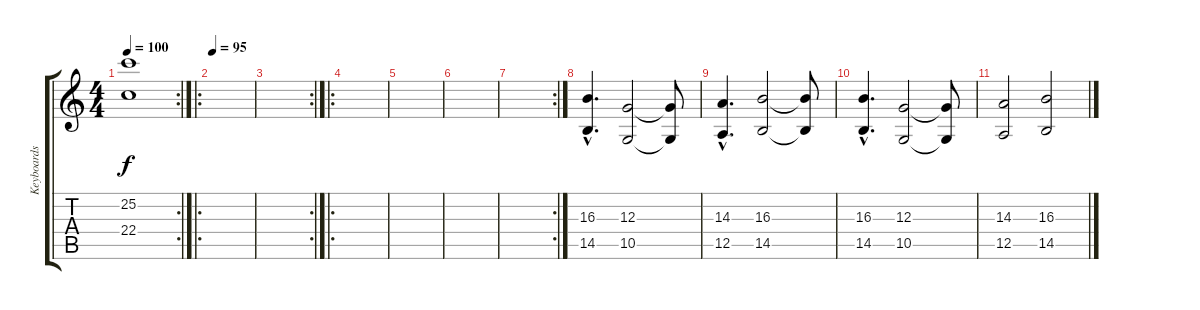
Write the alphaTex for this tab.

\track ("Keyboards" "Keyboards") {instrument stringensemble2}
\staff {score tabs}
\tuning (E4 B3 G3 D3 A2 E2) {hide}
\rc 2
\ts (4 4)
\tempo 100
\clef g2
\ks c
(25.2 22.4).1{dy f} |
\ro
\tempo 95
|
\rc 2
|
\ro
|
|
|
\rc 2
|
(16.3{hac} 14.5{hac}).4{d} (12.3 10.5).2 (12.3{t} 10.5{t}).8 |
(14.3{hac} 12.5{hac}).4{d} (16.3 14.5).2 (16.3{t} 14.5{t}).8 |
(16.3{hac} 14.5{hac}).4{d} (12.3 10.5).2 (12.3{t} 10.5{t}).8 |
(14.3 12.5).2 (16.3 14.5).2
